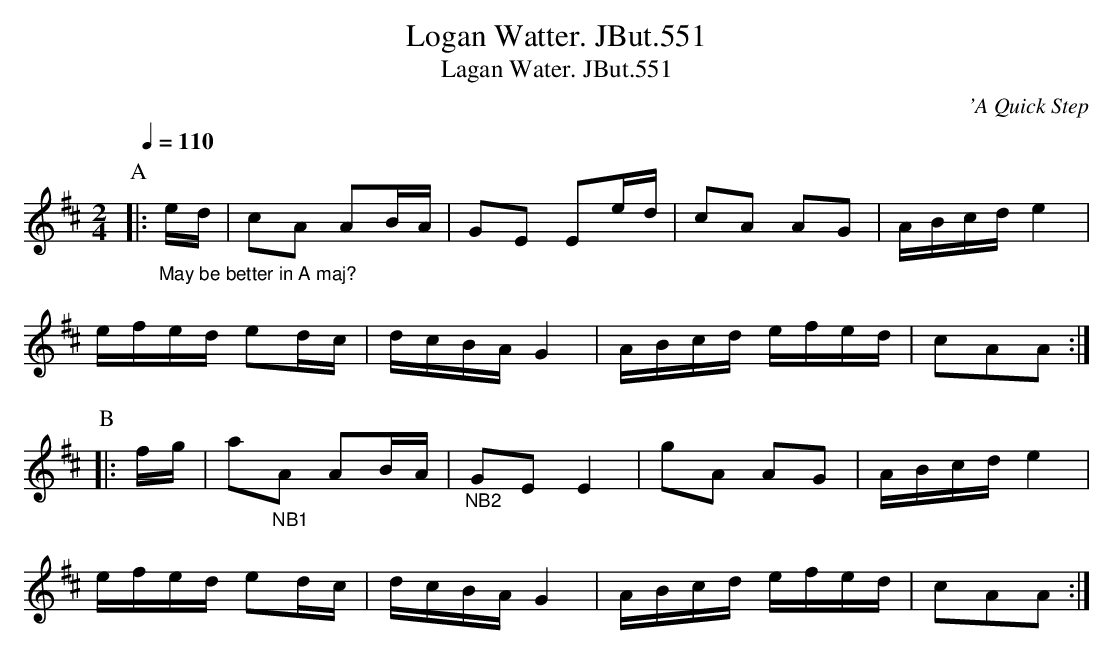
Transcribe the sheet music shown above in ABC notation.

X:1
T:Logan Watter. JBut.551
T:Lagan Water. JBut.551
C:'A Quick Step
M:2/4
L:1/16
Q:1/4=110
K:Amix  %two sharps in ms
P:A
|: "_May be better in A maj?"ed | c2A2 A2BA | G2E2 E2ed | c2A2 A2G2 | ABcd e4 |
efed e2dc | dcBA G4 | ABcd efed | c2A2A2 :|
P:B
|: fg | a2"_NB1"A2 A2BA | "_NB2"G2E2 E4 | g2A2 A2G2 | ABcd e4 |
efed e2dc | dcBA G4 | ABcd efed | c2A2A2 :|
